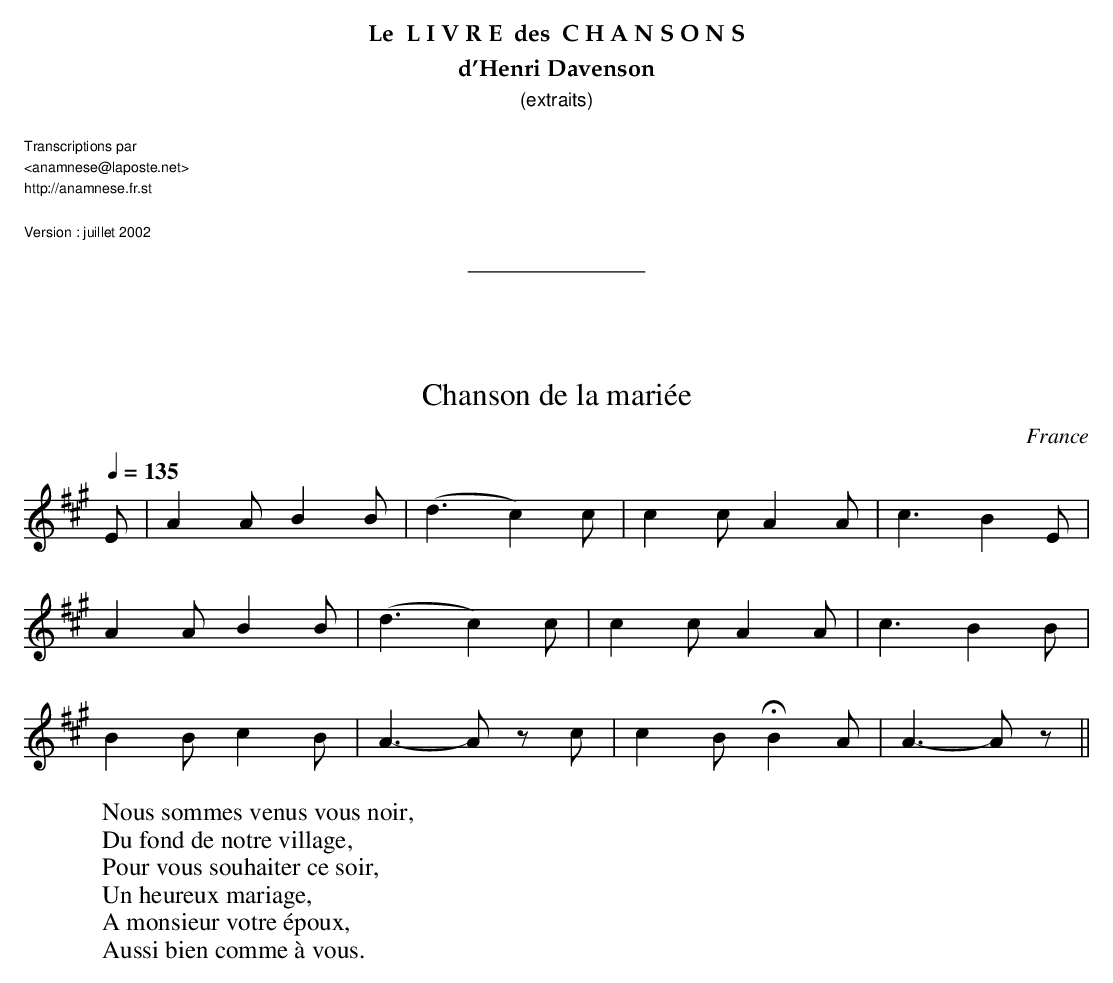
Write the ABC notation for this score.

X:1
T:Chanson de la mariée
O:France
L:1/8
Q:1/4=135
K:A
E | A2 A B2 B | (d3c2) c | c2 c A2 A | c3B2E |
    A2 A B2 B | (d3c2) c | c2 c A2 A | c3B2B |
    B2 B c2 B | A3-A z c | c2 BHB2 A | A3-Az ||
W:Nous sommes venus vous noir,
W:Du fond de notre village,
W:Pour vous souhaiter ce soir,
W:Un heureux mariage,
W:A monsieur votre époux,
W:Aussi bien comme à vous.
